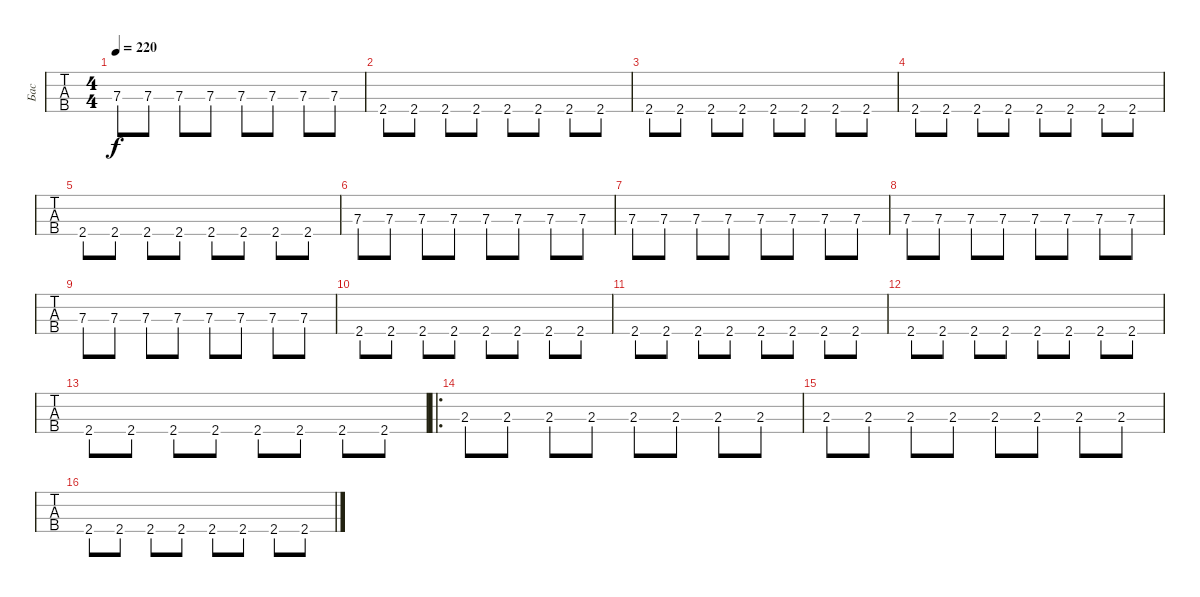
\track ("Бас" "Бас") {instrument electricbassfinger}
\staff {tabs}
\tuning (G2 D2 A1 E1) {hide}
\ts (4 4)
\tempo 220
\clef f4
\ks c
7.3.8{dy f} 7.3.8 7.3.8 7.3.8 7.3.8 7.3.8 7.3.8 7.3.8 |
2.4.8 2.4.8 2.4.8 2.4.8 2.4.8 2.4.8 2.4.8 2.4.8 |
2.4.8 2.4.8 2.4.8 2.4.8 2.4.8 2.4.8 2.4.8 2.4.8 |
2.4.8 2.4.8 2.4.8 2.4.8 2.4.8 2.4.8 2.4.8 2.4.8 |
2.4.8 2.4.8 2.4.8 2.4.8 2.4.8 2.4.8 2.4.8 2.4.8 |
7.3.8 7.3.8 7.3.8 7.3.8 7.3.8 7.3.8 7.3.8 7.3.8 |
7.3.8 7.3.8 7.3.8 7.3.8 7.3.8 7.3.8 7.3.8 7.3.8 |
7.3.8 7.3.8 7.3.8 7.3.8 7.3.8 7.3.8 7.3.8 7.3.8 |
7.3.8 7.3.8 7.3.8 7.3.8 7.3.8 7.3.8 7.3.8 7.3.8 |
2.4.8 2.4.8 2.4.8 2.4.8 2.4.8 2.4.8 2.4.8 2.4.8 |
2.4.8 2.4.8 2.4.8 2.4.8 2.4.8 2.4.8 2.4.8 2.4.8 |
2.4.8 2.4.8 2.4.8 2.4.8 2.4.8 2.4.8 2.4.8 2.4.8 |
2.4.8 2.4.8 2.4.8 2.4.8 2.4.8 2.4.8 2.4.8 2.4.8 |
\ro
2.3.8 2.3.8 2.3.8 2.3.8 2.3.8 2.3.8 2.3.8 2.3.8 |
2.3.8 2.3.8 2.3.8 2.3.8 2.3.8 2.3.8 2.3.8 2.3.8 |
2.4.8 2.4.8 2.4.8 2.4.8 2.4.8 2.4.8 2.4.8 2.4.8
